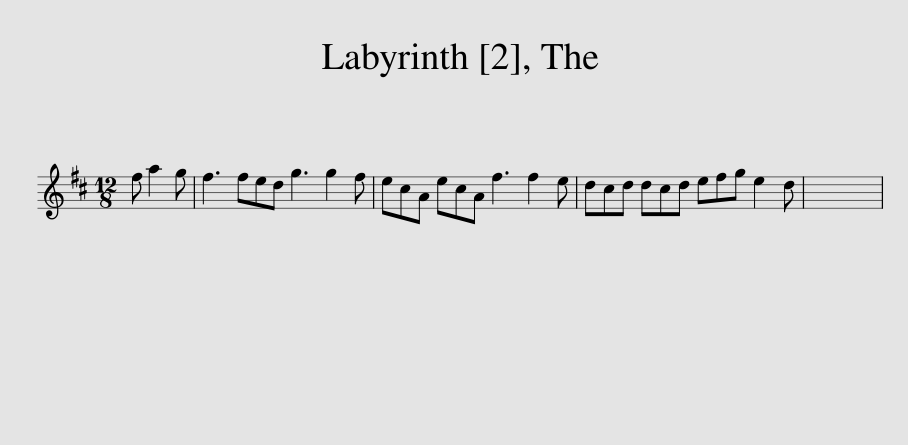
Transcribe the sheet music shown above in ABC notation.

X:1
L:1/8
M:12/8
I:linebreak $
K:D
V:1 treble
V:1
 f a2 g | f3 fed g3 g2 f | ecA ecA f3 f2 e | dcd dcd efg e2 d | x12 | %5
